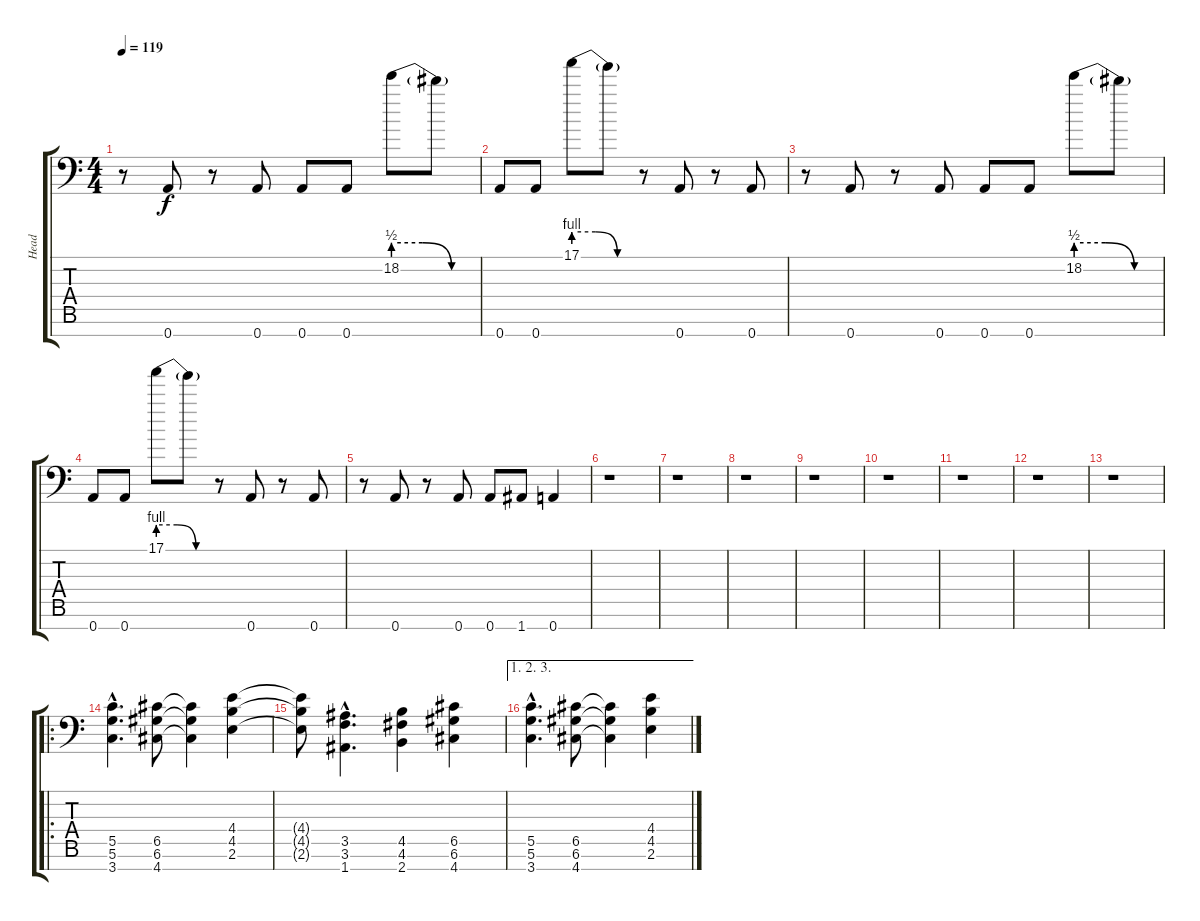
\track ("Head" "Head") {instrument distortionguitar}
\staff {score tabs}
\tuning (D4 A3 F3 C3 G2 D2 A1) {hide}
\ts (4 4)
\tempo 119
\clef f4
\ks c
r.8{dy f} 0.7.8 r.8 0.7.8 0.7.8 0.7.8 18.2{be (custom 0 2 20 2 40 0 60 0)}.8 18.2{t}.8 |
0.7.8 0.7.8 17.1{be (custom 0 4 20 4 40 0 60 0)}.8 17.1{t}.8 r.8 0.7.8 r.8 0.7.8 |
r.8 0.7.8 r.8 0.7.8 0.7.8 0.7.8 18.2{be (custom 0 2 20 2 40 0 60 0)}.8 18.2{t}.8 |
0.7.8 0.7.8 17.1{be (custom 0 4 20 4 40 0 60 0)}.8 17.1{t}.8 r.8 0.7.8 r.8 0.7.8 |
r.8 0.7.8 r.8 0.7.8 0.7.8 1.7.8 0.7.4 |
r.1 |
r.1 |
r.1 |
r.1 |
r.1 |
r.1 |
r.1 |
r.1 |
\ro
(5.5{hac} 5.6{hac} 3.7{hac}).4{d instrument distortionguitar} (6.5 6.6 4.7).8 (6.5{t} 6.6{t} 4.7{t}).4 (4.4 4.5 2.6).4 |
(4.4{t} 4.5{t} 2.6{t}).8 (3.5{hac} 3.6{hac} 1.7{hac}).4{d} (4.5 4.6 2.7).4 (6.5 6.6 4.7).4 |
\ae (1 2 3)
(5.5{hac} 5.6{hac} 3.7{hac}).4{d} (6.5 6.6 4.7).8 (6.5{t} 6.6{t} 4.7{t}).4 (4.4 4.5 2.6).4
